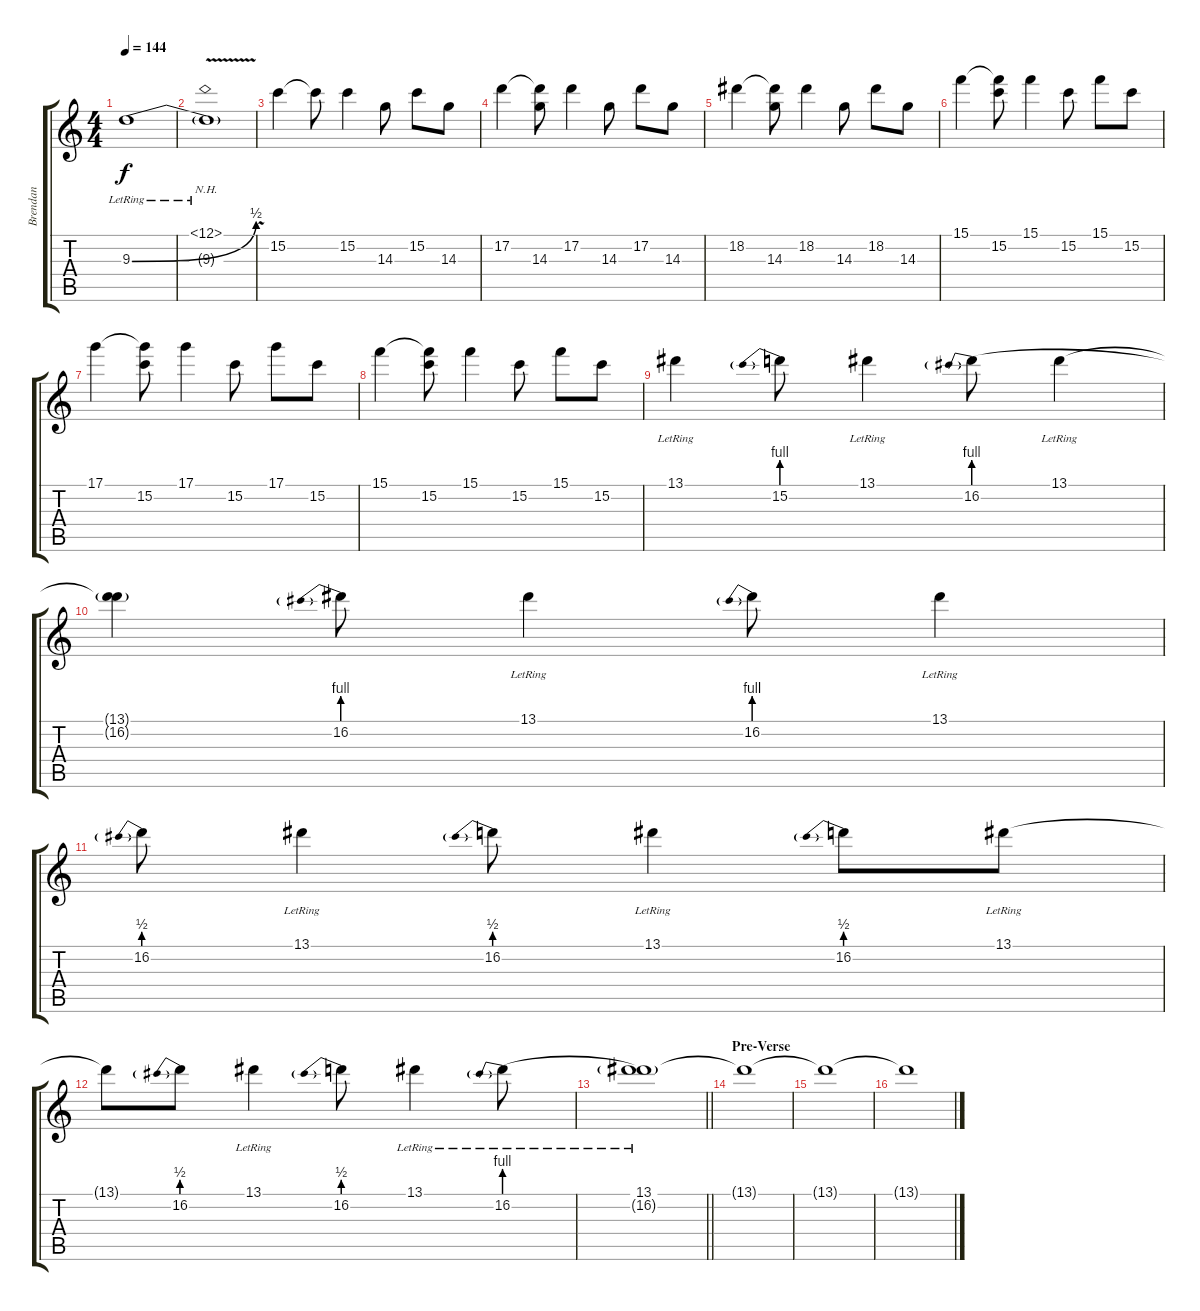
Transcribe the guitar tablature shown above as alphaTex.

\track ("Brendan" "Brendan") {instrument distortionguitar}
\staff {score tabs}
\tuning (D4 A3 F3 C3 G2 C2) {hide}
\ts (4 4)
\tempo 144
\clef g2
\ks c
9.3{be (bend 0 0 60 2) lr}.1{dy f} |
(12.1{nh lr} 9.3{v t}).1 |
15.2.4 15.2{t}.8 15.2.4 14.3.8 15.2.8 14.3.8 |
17.2.4 (17.2{t} 14.3).8 17.2.4 14.3.8 17.2.8 14.3.8 |
18.2.4 (18.2{t} 14.3).8 18.2.4 14.3.8 18.2.8 14.3.8 |
15.1.4 (15.1{t} 15.2).8 15.1.4 15.2.8 15.1.8 15.2.8 |
17.1.4 (17.1{t} 15.2).8 17.1.4 15.2.8 17.1.8 15.2.8 |
15.1.4 (15.1{t} 15.2).8 15.1.4 15.2.8 15.1.8 15.2.8 |
13.1{lr}.4 15.2{be (prebend 0 4 60 4)}.8 13.1{lr}.4 16.2{be (prebend 0 4 60 4)}.8 13.1{lr}.4 |
(13.1{t} 16.2{t}).4 16.2{be (prebend 0 4 60 4)}.8 13.1{lr}.4 16.2{be (prebend 0 4 60 4)}.8 13.1{lr}.4 |
16.2{be (prebend 0 2 60 2)}.8 13.1{lr}.4 16.2{be (prebend 0 2 60 2)}.8 13.1{lr}.4 16.2{be (prebend 0 2 60 2)}.8 13.1{lr}.8 |
13.1{t}.8 16.2{be (prebend 0 2 60 2)}.8 13.1{lr}.4 16.2{be (prebend 0 2 60 2)}.8 13.1{lr}.4 16.2{be (prebend 0 4 60 4) lr}.8 |
\barLineRight lightlight
(13.1{lr} 16.2{t}).1 |
\section ("" "Pre-Verse")
13.1{t}.1 |
13.1{t}.1 |
13.1{t}.1
